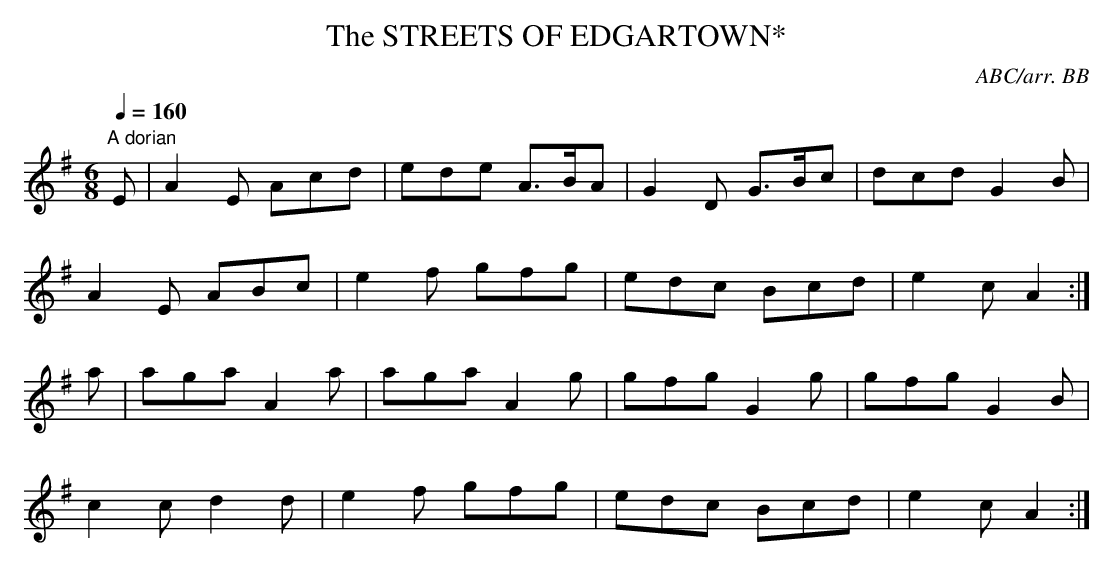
X:1
T:STREETS OF EDGARTOWN*, The
C:ABC/arr. BB
Y:"moderately fast"
Q:1/4=160
L:1/8
M:6/8
K:G
"A dorian"
E|A2E Acd|ede A>BA|G2D G>Bc|dcd G2B|
A2E ABc|e2f gfg|edc Bcd|e2c A2 :|
a|aga A2a|aga A2g|gfg G2g|gfg G2B|
c2c d2d|e2f gfg|edc Bcd|e2c A2 :|
